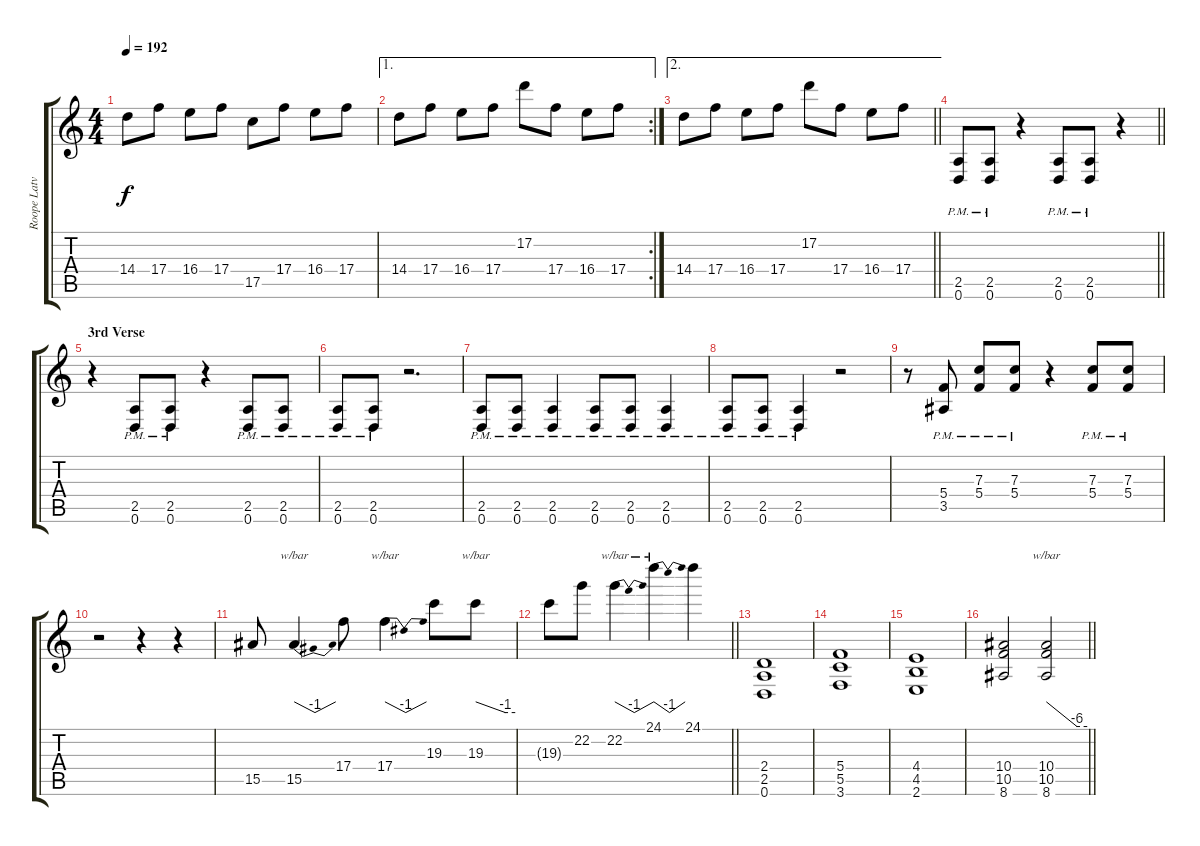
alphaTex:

\track ("Roope Latvala" "Roope Latv") {instrument distortionguitar}
\staff {score tabs}
\tuning (D4 A3 F3 C3 G2 D2) {hide}
\ts (4 4)
\tempo 192
\clef g2
\ks c
14.4.8{dy f} 17.4.8 16.4.8 17.4.8 17.5.8 17.4.8 16.4.8 17.4.8 |
\ae 1
\rc 2
14.4.8 17.4.8 16.4.8 17.4.8 17.2.8 17.4.8 16.4.8 17.4.8 |
\ae 2
\barLineRight lightlight
14.4.8 17.4.8 16.4.8 17.4.8 17.2.8 17.4.8 16.4.8 17.4.8 |
\barLineRight lightlight
(2.5{pm} 0.6{pm}).8 (2.5{pm} 0.6{pm}).8 r.4 (2.5{pm} 0.6{pm}).8 (2.5{pm} 0.6{pm}).8 r.4 |
\section ("" "3rd Verse")
r.4 (2.5{pm} 0.6{pm}).8 (2.5{pm} 0.6{pm}).8 r.4 (2.5{pm} 0.6{pm}).8 (2.5{pm} 0.6{pm}).8 |
(2.5{pm} 0.6{pm}).8 (2.5{pm} 0.6{pm}).8 r.2{d} |
(2.5{pm} 0.6{pm}).8 (2.5{pm} 0.6{pm}).8 (2.5{pm} 0.6{pm}).4 (2.5{pm} 0.6{pm}).8 (2.5{pm} 0.6{pm}).8 (2.5{pm} 0.6{pm}).4 |
(2.5{pm} 0.6{pm}).8 (2.5{pm} 0.6{pm}).8 (2.5{pm} 0.6{pm}).4 r.2 |
r.8 (5.4{pm} 3.5{pm}).8 (7.3{pm} 5.4{pm}).8 (7.3{pm} 5.4{pm}).8 r.4 (7.3{pm} 5.4{pm}).8 (7.3{pm} 5.4{pm}).8 |
r.2 r.4 r.4 |
15.5.8 15.5.4{tbe (dip default 0 0 30 -4 60 0)} 17.4.8 17.4.4{tbe (dip default 0 0 30 -4 60 0)} 19.3.8 19.3.8{tbe (custom default 0 0 45 -4 60 -4)} |
\barLineRight lightlight
19.3{t}.8 22.2.8 22.2.4{tbe (dip default 0 0 30 -4 60 0)} 24.1.4{tbe (dip default 0 0 30 -4 60 0)} 24.1.4 |
(2.4 2.5 0.6).1 |
(5.4 5.5 3.6).1 |
(4.4 4.5 2.6).1 |
\barLineRight lightlight
(10.4 10.5 8.6).2 (10.4 10.5 8.6).2{tbe (custom default 0 0 45 -24 60 -24)}
